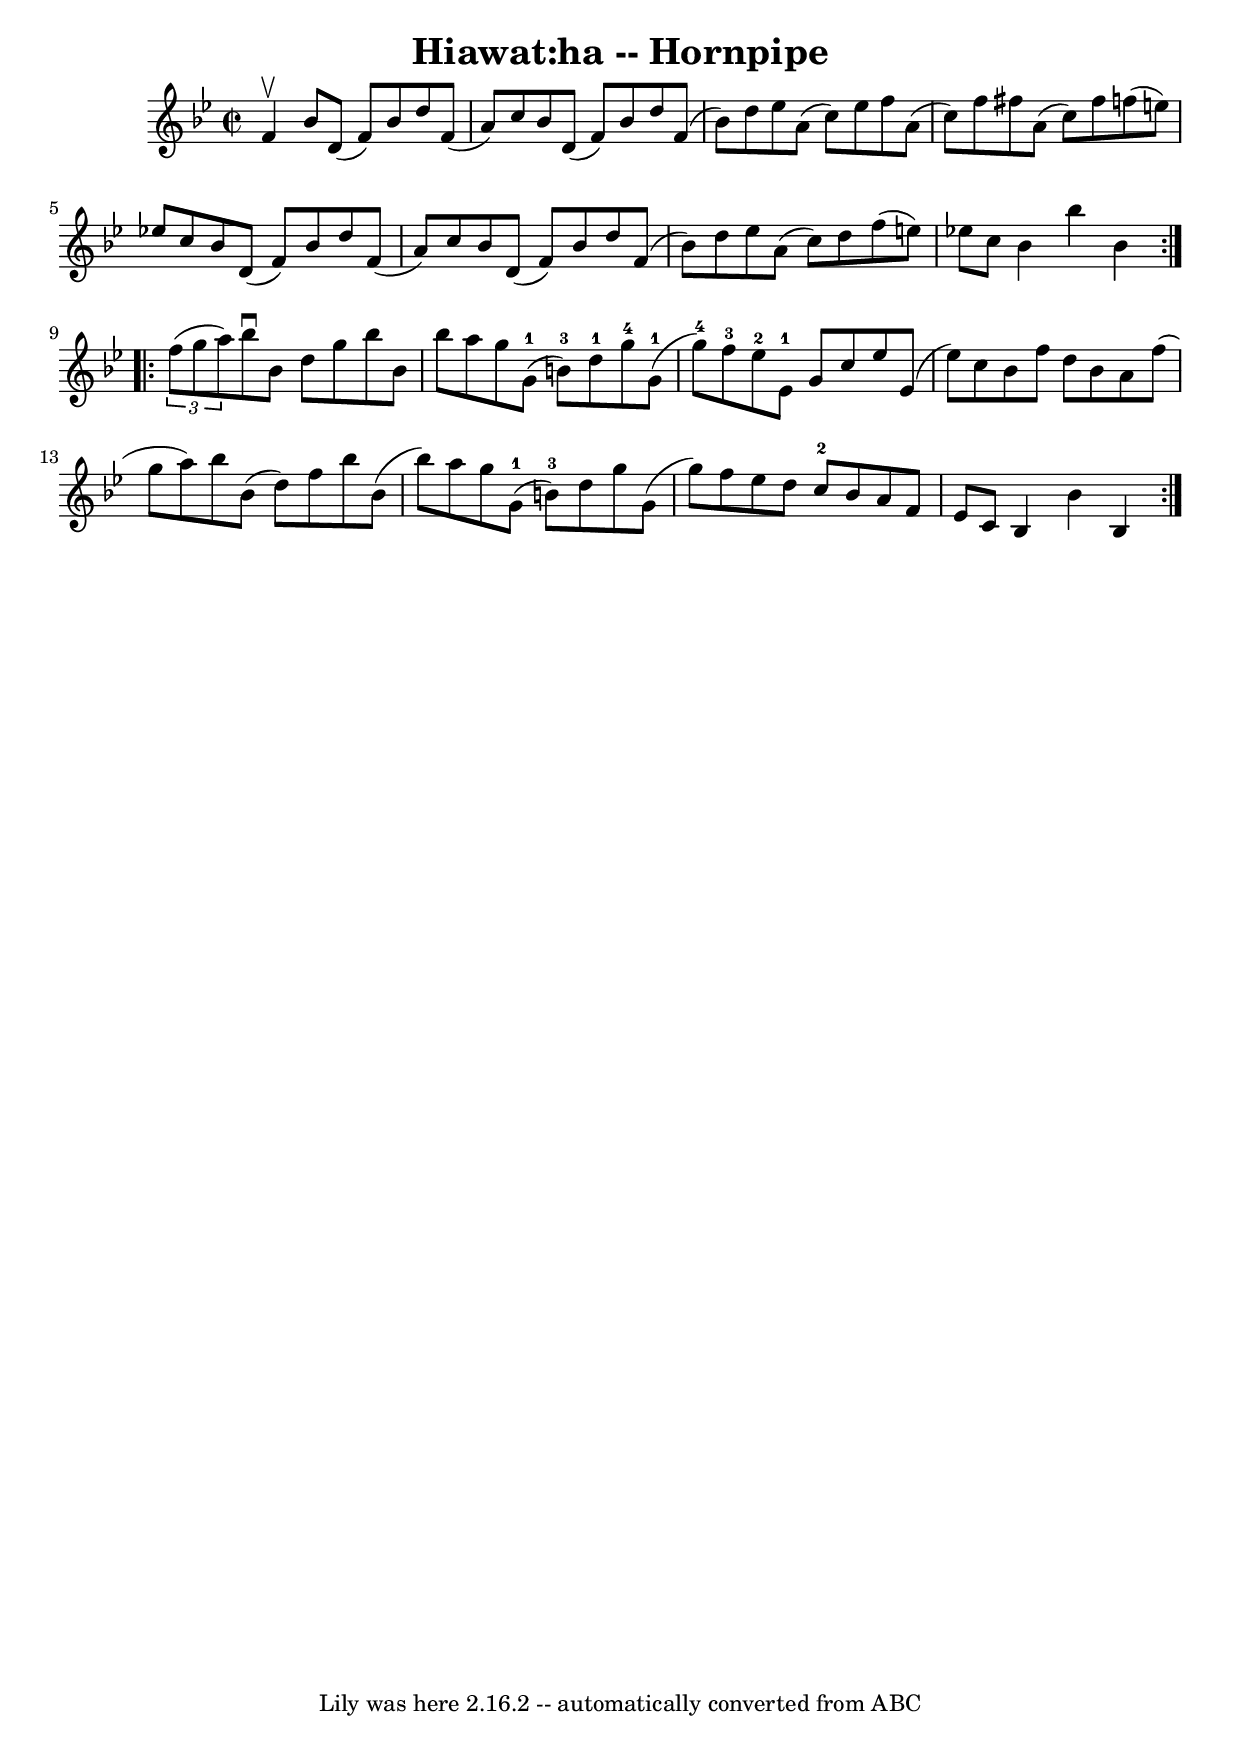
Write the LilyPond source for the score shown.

\version "2.16.2"
\include "Mammoth.ily"
\header {
  %% book = "Cole's 1000 Fiddle Tunes"
  crossRefNumber = "1"
  footnotes = ""
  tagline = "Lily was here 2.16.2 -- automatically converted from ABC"
  title = "Hiawat:ha -- Hornpipe"

}
voicedefault =  {



  \repeat volta 2 {

    \override Staff.TimeSignature #'style = #'C
    \time 2/2      \key bes \major f'4^\upbow  |
    bes'8 d'8 (f'8)        bes'8 d''8 f'8 (a'8) c''8   |
    bes'8 d'8 (f'8)        bes'8 d''8 f'8 (bes'8) d''8   |
    ees''8 a'8 (c''8) ees''8 f''8 a'8 (c''8) f''8  |
    fis''8 a'8 (     c''8) fis''8 f''!8 (e''8) ees''!8 c''8   |
    bes'8        d'8 (f'8) bes'8 d''8 f'8 (a'8) c''8   |
    bes'8         d'8 (f'8) bes'8 d''8 f'8 (bes'8) d''8   |
    ees''8       a'8 (c''8) d''8 f''8 (e''8) ees''!8 c''8   |
    
    bes'4 bes''4 bes'4    
  }     
  \repeat volta 2 {
    \times 2/3 { f''8 (
		 g''8 a''8)  	       }  |
    bes''8^\downbow bes'8 d''8 g''8         bes''8 bes'8 bes''8 a''8   |
    g''8 g'8-1(b'8-3)      d''8-1 g''8-4 g'8-1(g''8-4) f''8-3  |
    
    ees''8-2 ees'8-1 g'8 c''8 ees''8 ees'8 (ees''8)        c''8   |
    bes'8 f''8 d''8 bes'8 a'8 f''8 (g''8 a''8 ) |
    bes''8 bes'8 (d''8) f''8 bes''8 bes'8 (     bes''8) a''8   |
    g''8 g'8-1(b'8-3) d''8 g''8       g'8 (g''8) f''8   |
    ees''8 d''8 c''8-2 bes'8         a'8 f'8 ees'8 c'8   |
    bes4 bes'4 bes4  
  }   

}

\score{
  <<

    \context Staff="default"
    {
      \voicedefault 
      
    }

  >>
  \layout {
    
  }
  \midi {
  }

}
